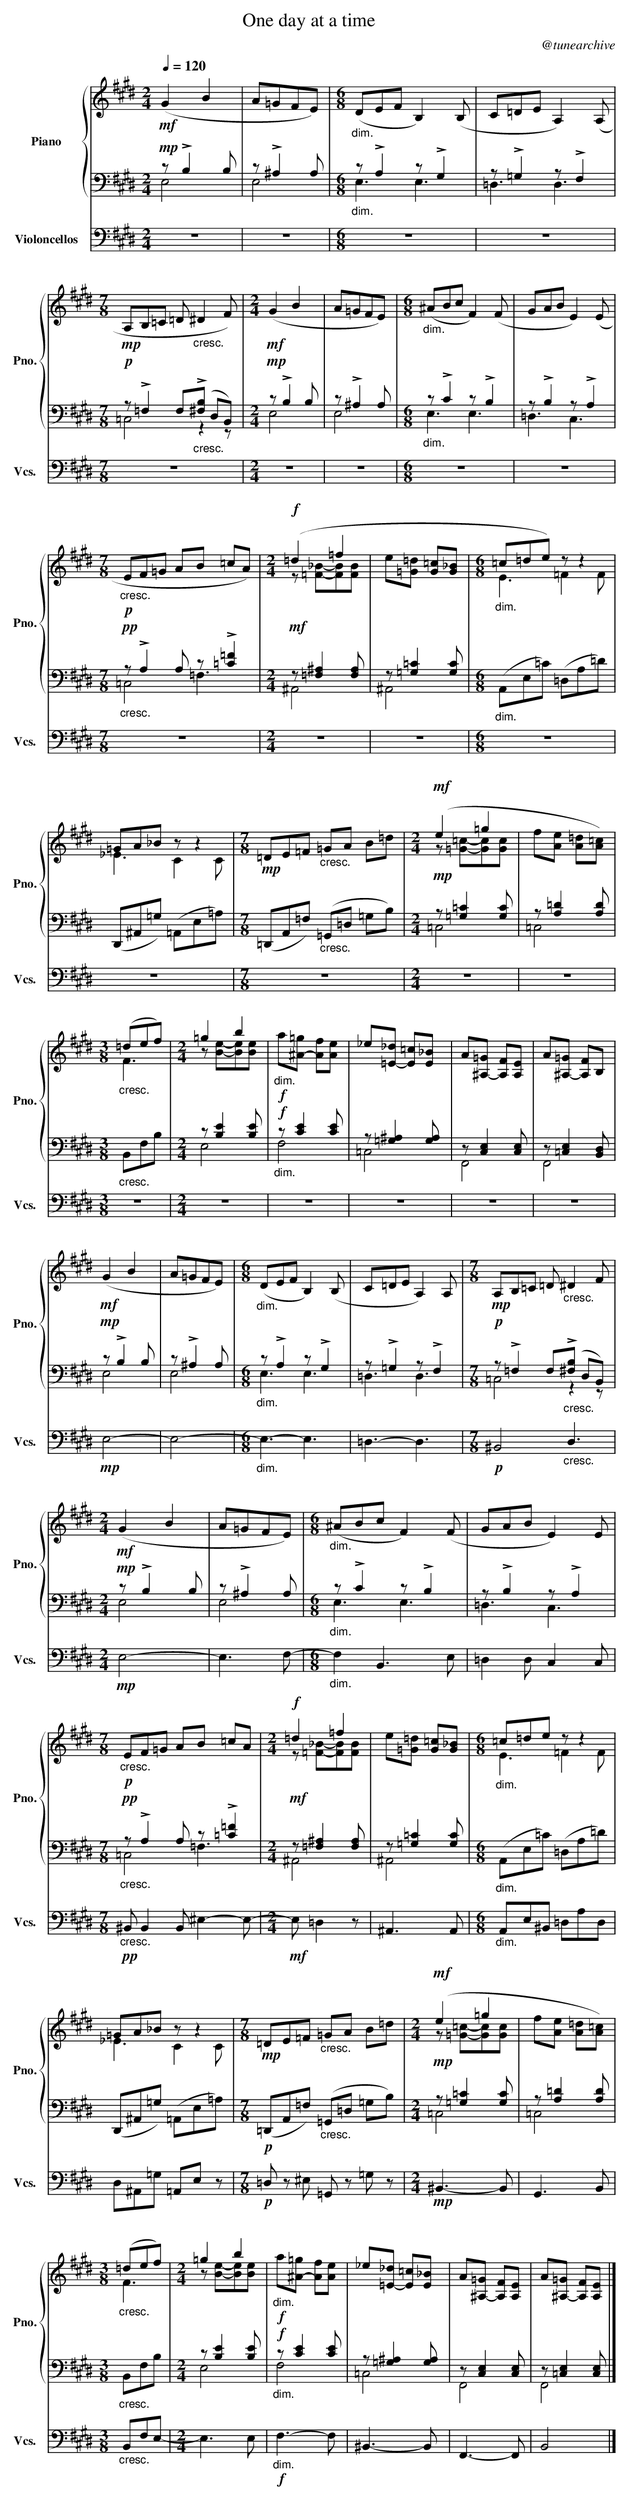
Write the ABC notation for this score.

X:1
T:One day at a time
C:@tunearchive
%%score { ( 1 2 ) | ( 3 4 ) } 5
L:1/8
Q:1/4=120
M:2/4
K:E
V:1 treble nm="Piano" snm="Pno."
V:2 treble
V:3 bass
V:4 bass
V:5 bass nm="Violoncellos" snm="Vcs."
V:1
!mf! (G2 B2 | A=GFE) |[M:6/8]"_dim." (DEF B,2) (B, | C=DE A,2) (A, |$ %4
[M:7/8]!mp! A,B,=C =D"_cresc." ^D2 F) |[M:2/4]!mf! (G2 B2 | A=GFE) |[M:6/8]"_dim." (^ABc F2) (F | %8
 GAB E2) (E |$[M:7/8]!p!"_cresc." EF=G AB =cA) |[M:2/4]!f! (=d2 =f2 | e[=G=d] [G=c][G_B] | %12
[M:6/8]"_dim." =c=de) z z2 |$ =GA_B z z2 |[M:7/8]!mp! =DE=F"_cresc." =GA B=d |[M:2/4]!mf! (e2 =g2 | %16
 f[Ae] [A=d][A=c]) |$[M:3/8]"_cresc." (=def) |[M:2/4] =g2 b2 |!f!"_dim." a[^A-=g] [Af][Ae] | %20
 _e[=E-_d] [E=c][E_B] | A[^A,-=G] [A,F][A,E] | A[^A,-=G] [A,F]B, |$!mf! (G2 B2 | A=GFE) | %25
[M:6/8]"_dim." (DEF B,2) (B, | C=DE A,2) A, |[M:7/8]!mp! A,B,=C =D"_cresc." ^D2 F |$ %28
[M:2/4]!mf! (G2 B2 | A=GFE) |[M:6/8]"_dim." (^ABc F2) (F | GAB E2) E |$ %32
[M:7/8]!p!"_cresc." EF=G AB =cA |[M:2/4]!f! =d2 =f2 | e[=G=d] [G=c][G_B] | %35
[M:6/8]"_dim." =c=de z z2 |$ =GA_B z z2 |[M:7/8]!mp! =DE=F"_cresc." =GA B=d |[M:2/4]!mf! (e2 =g2 | %39
 f[Ae] [A=d][A=c]) |$[M:3/8]"_cresc." (=def) |[M:2/4] =g2 b2 |!f!"_dim." a[^A-=g] [Af][Ae] | %43
 _e[=E-_d] [E=c][E_B] | A[^A,-=G] [A,F][A,E] | A[^A,-=G] [A,F][A,E] |] %46
V:2
 x4 | x4 |[M:6/8] x6 | x6 |$[M:7/8] x7 |[M:2/4] x4 | x4 |[M:6/8] x6 | x6 |$[M:7/8] x7 | %10
[M:2/4] z [=F_B]-[FB][FB] | x4 |[M:6/8] E3 =F2 F |$ _E3 C2 C |[M:7/8] x7 | %15
[M:2/4] z [=G=c]-[Gc][Gc] | x4 |$[M:3/8] F3 |[M:2/4] z [Be]-[Be][Be] | x4 | x4 | x4 | x4 |$ x4 | %24
 x4 |[M:6/8] x6 | x6 |[M:7/8] x7 |$[M:2/4] x4 | x4 |[M:6/8] x6 | x6 |$[M:7/8] x7 | %33
[M:2/4] z [=F_B]-[FB][FB] | x4 |[M:6/8] E3 =F2 F |$ _E3 C2 C |[M:7/8] x7 | %38
[M:2/4] z [=G=c]-[Gc][Gc] | x4 |$[M:3/8] F3 |[M:2/4] z [Be]-[Be][Be] | x4 | x4 | x4 | x4 |] %46
V:3
!mp! z !>!B,2 B, | z !>!^A,2 A, |[M:6/8]"_dim." z !>!A,2 z !>!G,2 | z !>!=G,2 z !>!F,2 |$ %4
[M:7/8]!p! z !>!=F,2 F,"_cresc."(!>![^F,B,] D,B,,) |[M:2/4]!mp! z !>!B,2 B, | z !>!^A,2 A, | %7
[M:6/8]"_dim." z !>!C2 z !>!B,2 | z !>!B,2 z !>!A,2 |$ %9
[M:7/8]!pp!"_cresc." z !>!A,2 A, z !>![=C=F]2 |[M:2/4]!mf! z [=F,^A,]2 [F,A,] | z [=G,=C]2 [G,C] | %12
[M:6/8]"_dim." (A,,E,=C) (=D,A,=D) |$ (D,,^A,,=G,) (=A,,E,=A,) | %14
[M:7/8] (=D,,A,,=F,)"_cresc." (=G,,=D, =G,B,) |[M:2/4]!mp! z [=G,=C]2 [G,C] | z [A,=D]2 [A,D] |$ %17
[M:3/8]"_cresc." B,,F,B, |[M:2/4] z [B,E]2 [B,E] |!f!"_dim." z [CE]2 [CE] | z [=G,^A,]2 [G,A,] | %21
 z [C,E,]2 [C,E,] | z [=C,E,]2 [B,,D,] |$!mp! z !>!B,2 B, | z !>!^A,2 A, | %25
[M:6/8]"_dim." z !>!A,2 z !>!G,2 | z !>!=G,2 z !>!F,2 | %27
[M:7/8]!p! z !>!=F,2 F,"_cresc."(!>![^F,B,] D,B,,) |$[M:2/4]!mp! z !>!B,2 B, | z !>!^A,2 A, | %30
[M:6/8]"_dim." z !>!C2 z !>!B,2 | z !>!B,2 z !>!A,2 |$ %32
[M:7/8]!pp!"_cresc." z !>!A,2 A, z !>![=C=F]2 |[M:2/4]!mf! z [=F,^A,]2 [F,A,] | z [=G,=C]2 [G,C] | %35
[M:6/8]"_dim." (A,,E,=C) (=D,A,=D) |$ (D,,^A,,=G,) (=A,,E,=A,) | %37
[M:7/8]!p! (=D,,A,,=F,)"_cresc." (=G,,=D, =G,B,) |[M:2/4]!mp! z [=G,=C]2 [G,C] | z [A,=D]2 [A,D] |$ %40
[M:3/8]"_cresc." B,,F,B, |[M:2/4] z [B,E]2 [B,E] |!f!"_dim." z [CE]2 [CE] | z [=G,^A,]2 [G,A,] | %44
 z [C,E,]2 [C,E,] | z [=C,E,]2 [C,E,] |] %46
V:4
 E,4 | E,4 |[M:6/8] E,3 E,3 | =D,3 D,3 |$[M:7/8] =C,4 z2 z |[M:2/4] E,4 | E,4 |[M:6/8] E,3 E,3 | %8
 =D,3 C,3 |$[M:7/8] =C,4 =F,3 |[M:2/4] ^A,,4 | ^A,,4 |[M:6/8] x6 |$ x6 |[M:7/8] x7 |[M:2/4] =C,4 | %16
 =C,4 |$[M:3/8] x3 |[M:2/4] E,4 | F,4 | =C,4 | F,,4 | F,,4 |$ E,4 | E,4 |[M:6/8] E,3 E,3 | %26
 =D,3 D,3 |[M:7/8] =C,4 z2 z |$[M:2/4] E,4 | E,4 |[M:6/8] E,3 E,3 | =D,3 C,3 |$[M:7/8] =C,4 =F,3 | %33
[M:2/4] ^A,,4 | ^A,,4 |[M:6/8] x6 |$ x6 |[M:7/8] x7 |[M:2/4] =C,4 | =C,4 |$[M:3/8] x3 | %41
[M:2/4] E,4 | F,4 | =C,4 | F,,4 | F,,4 |] %46
V:5
 z4 | z4 |[M:6/8] z6 | z6 |$[M:7/8] z7 |[M:2/4] z4 | z4 |[M:6/8] z6 | z6 |$[M:7/8] z7 |[M:2/4] z4 | %11
 z4 |[M:6/8] z6 |$ z6 |[M:7/8] z7 |[M:2/4] z4 | z4 |$[M:3/8] z3 |[M:2/4] z4 | z4 | z4 | z4 | z4 |$ %23
!mp! E,4- | E,4- |[M:6/8]"_dim." E,3- E,3 | =D,3- D,3 |[M:7/8]!p! ^B,,4"_cresc." D,3 |$ %28
[M:2/4]!mp! E,4- | E,3 F,- |[M:6/8]"_dim." F,2 B,,3 E, | =D,2 D, C,2 C, |$ %32
[M:7/8]!pp!"_cresc." ^B,, B,,2 B,, ^E,2- E,- |[M:2/4]!mf! E, =D,2 z | ^A,,3 A,, | %35
[M:6/8]"_dim." A,,E,^B,, =D,A,D, |$ D,^A,,=G, =A,,E, z |[M:7/8]!p! =D, z ^E, =G,, z =G, z | %38
[M:2/4]!mp! ^B,,3- B,,- | G,,3 B,, |$[M:3/8]"_cresc." B,,F,E,- |[M:2/4] E,3 E, | %42
!f!"_dim." F,3- F, | ^B,,3- B,, | F,,3- F,, | B,,4 |] %46
